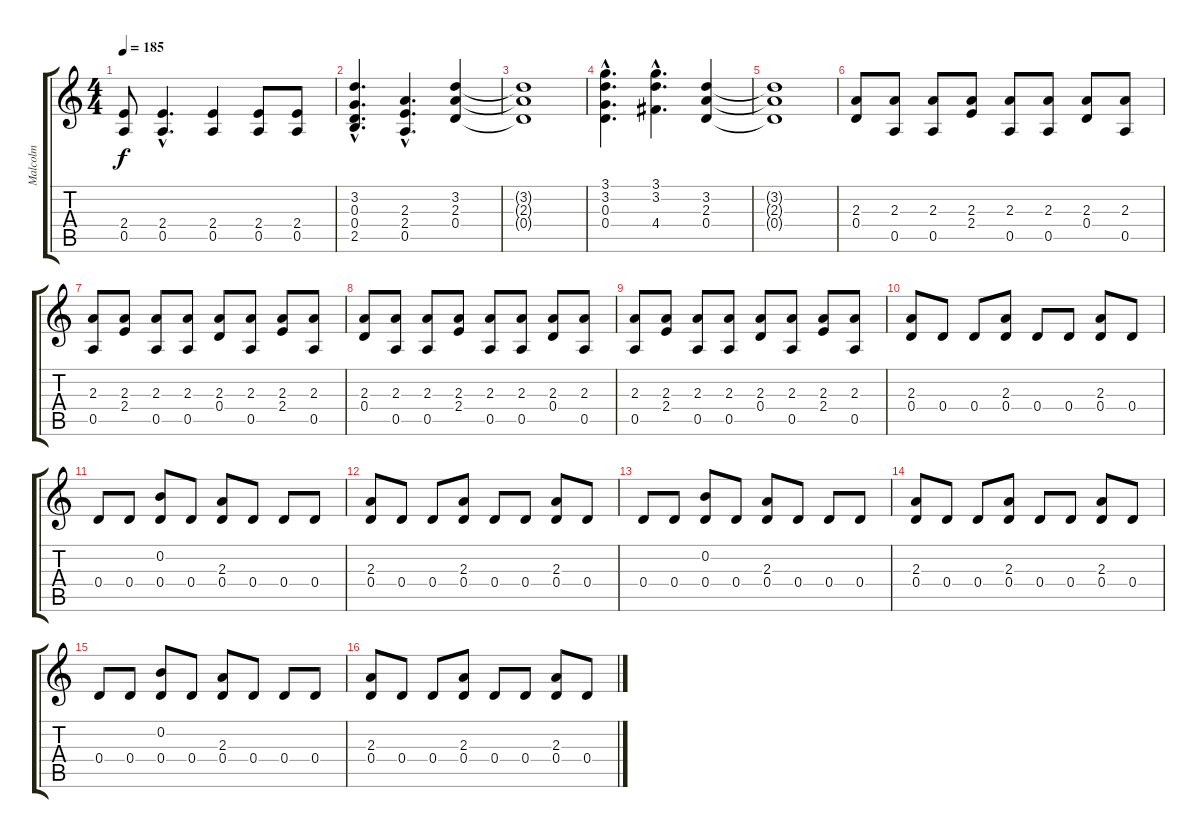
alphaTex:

\track ("Malcolm" "Malcolm") {instrument overdrivenguitar}
\staff {score tabs}
\tuning (E4 B3 G3 D3 A2 E2) {hide}
\ts (4 4)
\tempo 185
\clef g2
\ks c
(2.4{t} 0.5{t}).8{dy f} (2.4{hac} 0.5{hac}).4{d} (2.4 0.5).4 (2.4 0.5).8 (2.4 0.5).8 |
(3.2{hac} 0.3{hac} 0.4{hac} 2.5{hac}).4{d} (2.3{hac} 2.4{hac} 0.5{hac}).4{d} (3.2 2.3 0.4).4 |
(3.2{t} 2.3{t} 0.4{t}).1 |
(3.1{hac} 3.2{hac} 0.3{hac} 0.4{hac}).4{d} (3.1{hac} 3.2{hac} 4.4{hac}).4{d} (3.2 2.3 0.4).4 |
(3.2{t} 2.3{t} 0.4{t}).1 |
(2.3 0.4).8 (2.3 0.5).8 (2.3 0.5).8 (2.3 2.4).8 (2.3 0.5).8 (2.3 0.5).8 (2.3 0.4).8 (2.3 0.5).8 |
(2.3 0.5).8 (2.3 2.4).8 (2.3 0.5).8 (2.3 0.5).8 (2.3 0.4).8 (2.3 0.5).8 (2.3 2.4).8 (2.3 0.5).8 |
(2.3 0.4).8 (2.3 0.5).8 (2.3 0.5).8 (2.3 2.4).8 (2.3 0.5).8 (2.3 0.5).8 (2.3 0.4).8 (2.3 0.5).8 |
(2.3 0.5).8 (2.3 2.4).8 (2.3 0.5).8 (2.3 0.5).8 (2.3 0.4).8 (2.3 0.5).8 (2.3 2.4).8 (2.3 0.5).8 |
(2.3 0.4).8 0.4.8 0.4.8 (2.3 0.4).8 0.4.8 0.4.8 (2.3 0.4).8 0.4.8 |
0.4.8 0.4.8 (0.2 0.4).8 0.4.8 (2.3 0.4).8 0.4.8 0.4.8 0.4.8 |
(2.3 0.4).8 0.4.8 0.4.8 (2.3 0.4).8 0.4.8 0.4.8 (2.3 0.4).8 0.4.8 |
0.4.8 0.4.8 (0.2 0.4).8 0.4.8 (2.3 0.4).8 0.4.8 0.4.8 0.4.8 |
(2.3 0.4).8 0.4.8 0.4.8 (2.3 0.4).8 0.4.8 0.4.8 (2.3 0.4).8 0.4.8 |
0.4.8 0.4.8 (0.2 0.4).8 0.4.8 (2.3 0.4).8 0.4.8 0.4.8 0.4.8 |
(2.3 0.4).8 0.4.8 0.4.8 (2.3 0.4).8 0.4.8 0.4.8 (2.3 0.4).8 0.4.8
